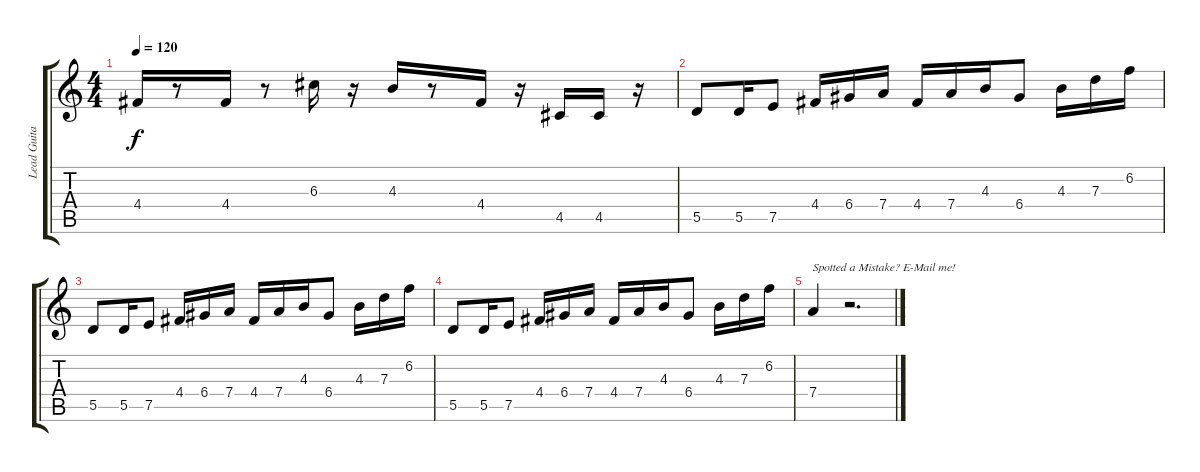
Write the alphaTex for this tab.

\track ("Lead Guitar 1" "Lead Guita") {instrument distortionguitar}
\staff {score tabs}
\tuning (E4 B3 G3 D3 A2 E2) {hide}
\ts (4 4)
\tempo 120
\clef g2
\ks c
4.4.16{dy f} r.8 4.4.16 r.8 6.3.16 r.16 4.3.16 r.8 4.4.16 r.16 4.5.16 4.5.16 r.16 |
5.5.8 5.5.16 7.5.8 4.4.16 6.4.16 7.4.16 4.4.16 7.4.16 4.3.16 6.4.8 4.3.16 7.3.16 6.2.16 |
5.5.8 5.5.16 7.5.8 4.4.16 6.4.16 7.4.16 4.4.16 7.4.16 4.3.16 6.4.8 4.3.16 7.3.16 6.2.16 |
5.5.8 5.5.16 7.5.8 4.4.16 6.4.16 7.4.16 4.4.16 7.4.16 4.3.16 6.4.8 4.3.16 7.3.16 6.2.16 |
7.4.4{txt "Spotted a Mistake? E-Mail me!"} r.2{d}
